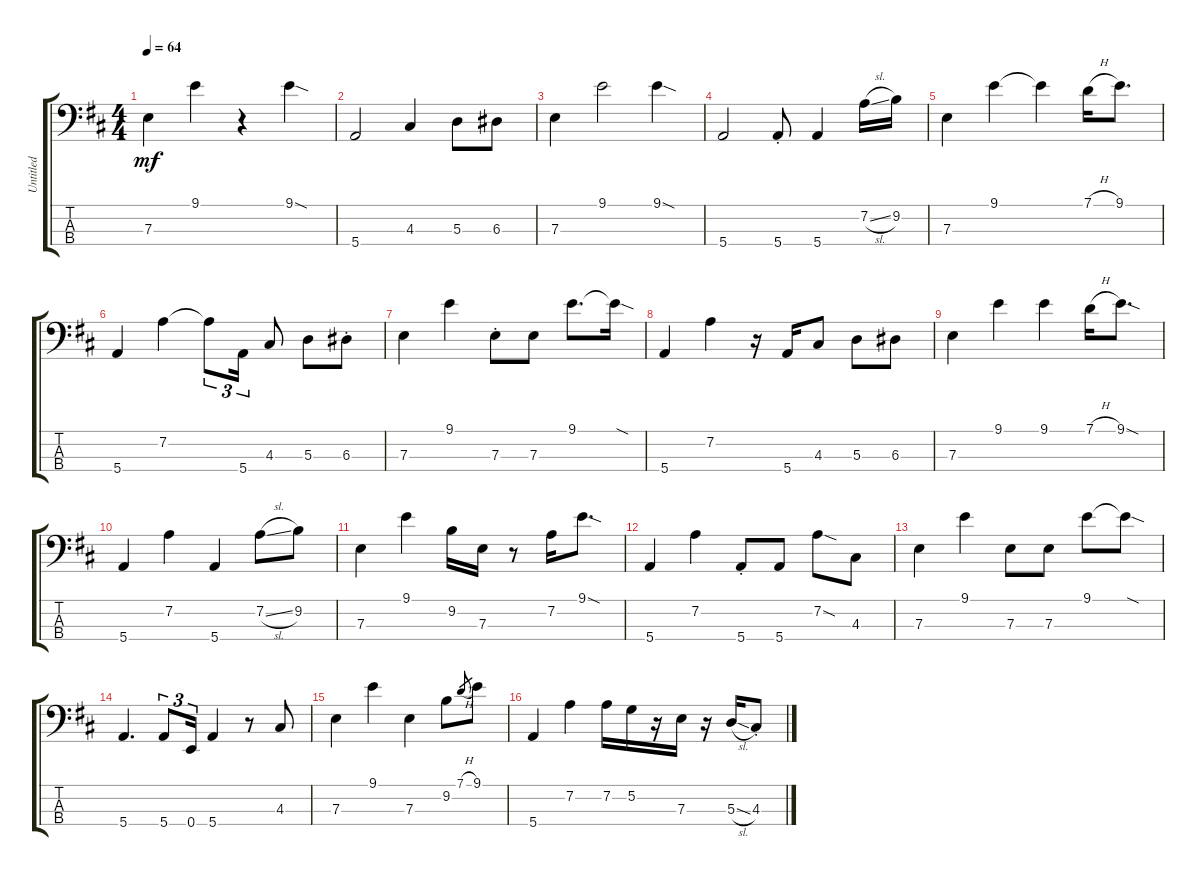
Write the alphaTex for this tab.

\track ("Untitled" "Untitled") {instrument electricbasspick}
\staff {score tabs}
\tuning (G2 D2 A1 E1) {hide}
\ts (4 4)
\tempo 64
\clef f4
\ks d
7.3.4{dy mf instrument electricbasspick} 9.1.4 r.4 9.1{sod}.4 |
5.4.2 4.3.4 5.3.8 6.3.8 |
7.3.4 9.1.2 9.1{sod}.4 |
5.4.2 5.4{st}.8 5.4.4 7.2{sl}.16 9.2.16 |
7.3.4 9.1.4 9.1{t}.4 7.1{h}.16 9.1.8{d} |
5.4.4 7.2.4 7.2{t}.8{tu (3 2)} 5.4.16{tu (3 2)} 4.3.8 5.3.8 6.3{st}.8 |
7.3.4 9.1.4 7.3{st}.8 7.3.8 9.1.8{d} 9.1{sod t}.16 |
5.4.4 7.2.4 r.16 5.4.16 4.3.8 5.3.8 6.3.8 |
7.3.4 9.1.4 9.1.4 7.1{h}.16 9.1{sod}.8{d} |
5.4.4 7.2.4 5.4.4 7.2{sl}.8 9.2.8 |
7.3.4 9.1.4 9.2.16 7.3.16 r.8 7.2.16 9.1{sod}.8{d} |
5.4.4 7.2.4 5.4{st}.8 5.4.8 7.2{sod}.8 4.3.8 |
7.3.4 9.1.4 7.3.8 7.3.8 9.1.8 9.1{sod t}.8 |
5.4.4{d} 5.4.8{tu (3 2)} 0.4.16{tu (3 2)} 5.4.4 r.8 4.3.8 |
7.3.4 9.1.4 7.3.4 9.2.8 7.1{h}.8{gr} 9.1.8 |
5.4.4 7.2.4 7.2.16 5.2.16 r.16 7.3.16 r.16 5.3{sl}.16 4.3{st}.8
